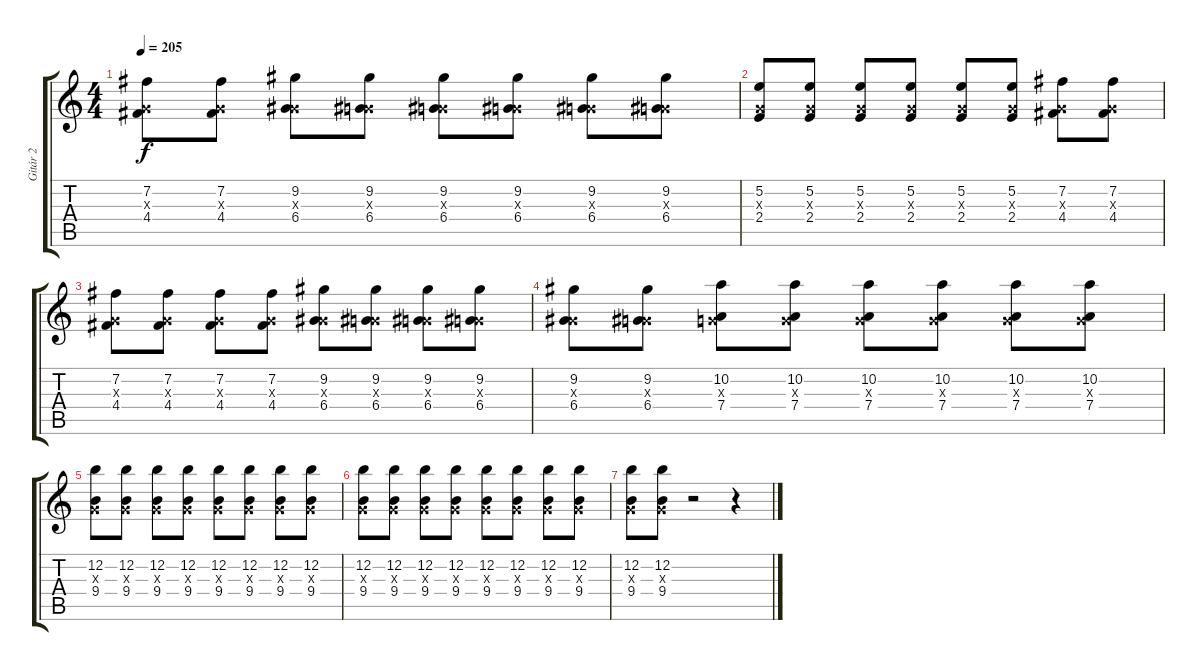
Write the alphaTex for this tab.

\track ("Gitár 2" "Gitár 2") {instrument overdrivenguitar}
\staff {score tabs}
\tuning (E4 B3 G3 D3 A2 E2) {hide}
\ts (4 4)
\tempo 205
\clef g2
\ks c
(7.2 0.3{x} 4.4).8{dy f} (7.2 0.3{x} 4.4).8 (9.2 0.3{x} 6.4).8 (9.2 0.3{x} 6.4).8 (9.2 0.3{x} 6.4).8 (9.2 0.3{x} 6.4).8 (9.2 0.3{x} 6.4).8 (9.2 0.3{x} 6.4).8 |
(5.2 0.3{x} 2.4).8 (5.2 0.3{x} 2.4).8 (5.2 0.3{x} 2.4).8 (5.2 0.3{x} 2.4).8 (5.2 0.3{x} 2.4).8 (5.2 0.3{x} 2.4).8 (7.2 0.3{x} 4.4).8 (7.2 0.3{x} 4.4).8 |
(7.2 0.3{x} 4.4).8 (7.2 0.3{x} 4.4).8 (7.2 0.3{x} 4.4).8 (7.2 0.3{x} 4.4).8 (9.2 0.3{x} 6.4).8 (9.2 0.3{x} 6.4).8 (9.2 0.3{x} 6.4).8 (9.2 0.3{x} 6.4).8 |
(9.2 0.3{x} 6.4).8 (9.2 0.3{x} 6.4).8 (10.2 0.3{x} 7.4).8 (10.2 0.3{x} 7.4).8 (10.2 0.3{x} 7.4).8 (10.2 0.3{x} 7.4).8 (10.2 0.3{x} 7.4).8 (10.2 0.3{x} 7.4).8 |
(12.2 0.3{x} 9.4).8 (12.2 0.3{x} 9.4).8 (12.2 0.3{x} 9.4).8 (12.2 0.3{x} 9.4).8 (12.2 0.3{x} 9.4).8 (12.2 0.3{x} 9.4).8 (12.2 0.3{x} 9.4).8 (12.2 0.3{x} 9.4).8 |
(12.2 0.3{x} 9.4).8 (12.2 0.3{x} 9.4).8 (12.2 0.3{x} 9.4).8 (12.2 0.3{x} 9.4).8 (12.2 0.3{x} 9.4).8 (12.2 0.3{x} 9.4).8 (12.2 0.3{x} 9.4).8 (12.2 0.3{x} 9.4).8 |
(12.2 0.3{x} 9.4).8 (12.2 0.3{x} 9.4).8 r.2 r.4
